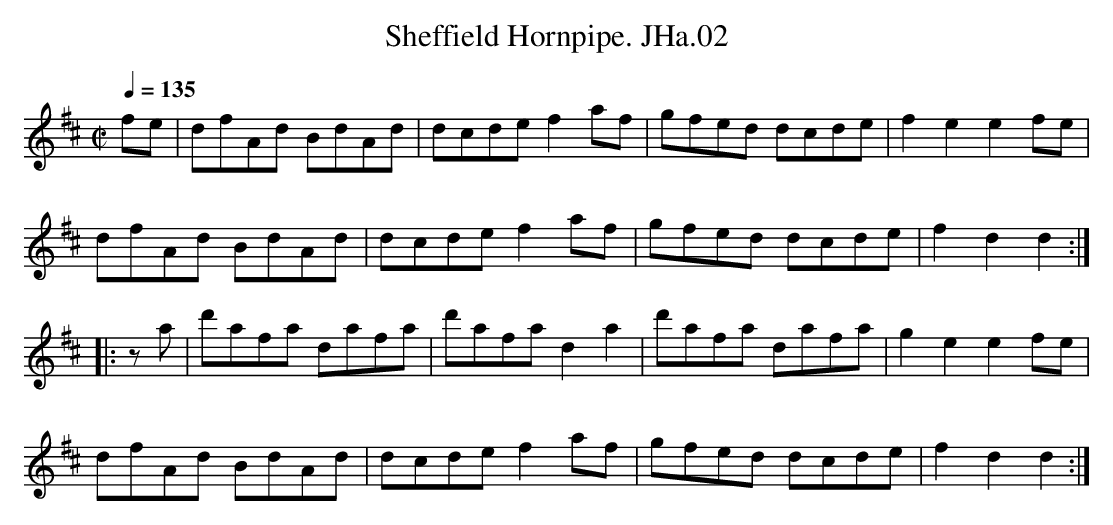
X:1
T:Sheffield Hornpipe. JHa.02
M:C|
Q:1/4=135
L:1/8
K:D
fe | dfAd BdAd | dcde f2af | gfed dcde |  f2e2e2fe |
dfAd BdAd | dcde f2af | gfed dcde | f2d2d2:|
|:za | d'afa dafa | d'afa d2a2 | d'afa dafa | g2e2e2fe |
dfAd BdAd | dcde f2af | gfed dcde | f2d2d2 :|
